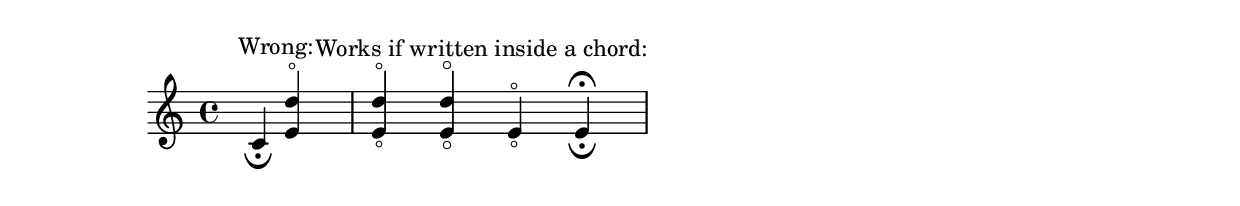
% Do not edit this file; it is automatically
% generated from Documentation/snippets/new
% This file is in the public domain.
%% Note: this file works from version 2.13.27
\version "2.13.36"

\header {
  lsrtags = "expressive-marks, tweaks-and-overrides"

  texidoc = "
By default, LilyPond does not allow the same articulation (e.g., an
accent, a fermata, a flageolet, etc.) to be displayed above and below a
note.  For example, @code{c4_\\fermata^\\fermata} will only show a fermata
below, ignoring the fermata above.  However, one can stick
scripts (just like fingerings) inside a chord, which means it is
possible to have as many articulations as desired.  So, the solution is to
write the note as a chord and add the articulations inside the @code{<@dots{}>}.
"
  doctitle = "Showing the same articulation above and below a note or chord"
} % begin verbatim


% The same as \flageolet, just a little smaller
smallFlageolet =
#(let ((m (make-articulation "flageolet")))
   (set! (ly:music-property m 'tweaks)
         (acons 'font-size -2
                (ly:music-property m 'tweaks)))
   m)

\relative c' {
  s4^"Wrong:"
  c4_\fermata^\fermata % The second fermata is ignored!
  <e d'>4^\smallFlageolet_\smallFlageolet

  s4^"Works if written inside a chord:"
  <e_\smallFlageolet d'^\smallFlageolet>4
  <e_\flageolet d'^\flageolet>4
  <e_\smallFlageolet^\smallFlageolet>4
  <e_\fermata^\fermata>4
}
